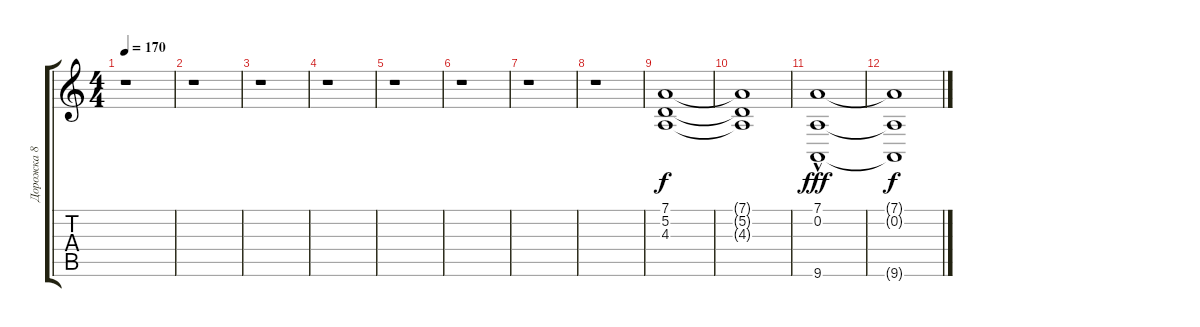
\track ("Дорожка 8" "Дорожка 8") {instrument choiraahs}
\staff {score tabs}
\tuning (D4 A3 F3 C3 G2 C2) {hide}
\ts (4 4)
\tempo 170
\clef g2
\ks c
r.1{dy f} |
r.1 |
r.1 |
r.1 |
r.1 |
r.1 |
r.1 |
r.1 |
(7.1 5.2 4.3).1{volume 16} |
(7.1{t} 5.2{t} 4.3{t}).1 |
(7.1{hac} 0.2{hac} 9.6{hac}).1{dy fff volume 16} |
(7.1{t} 0.2{t} 9.6{t}).1{dy f}
